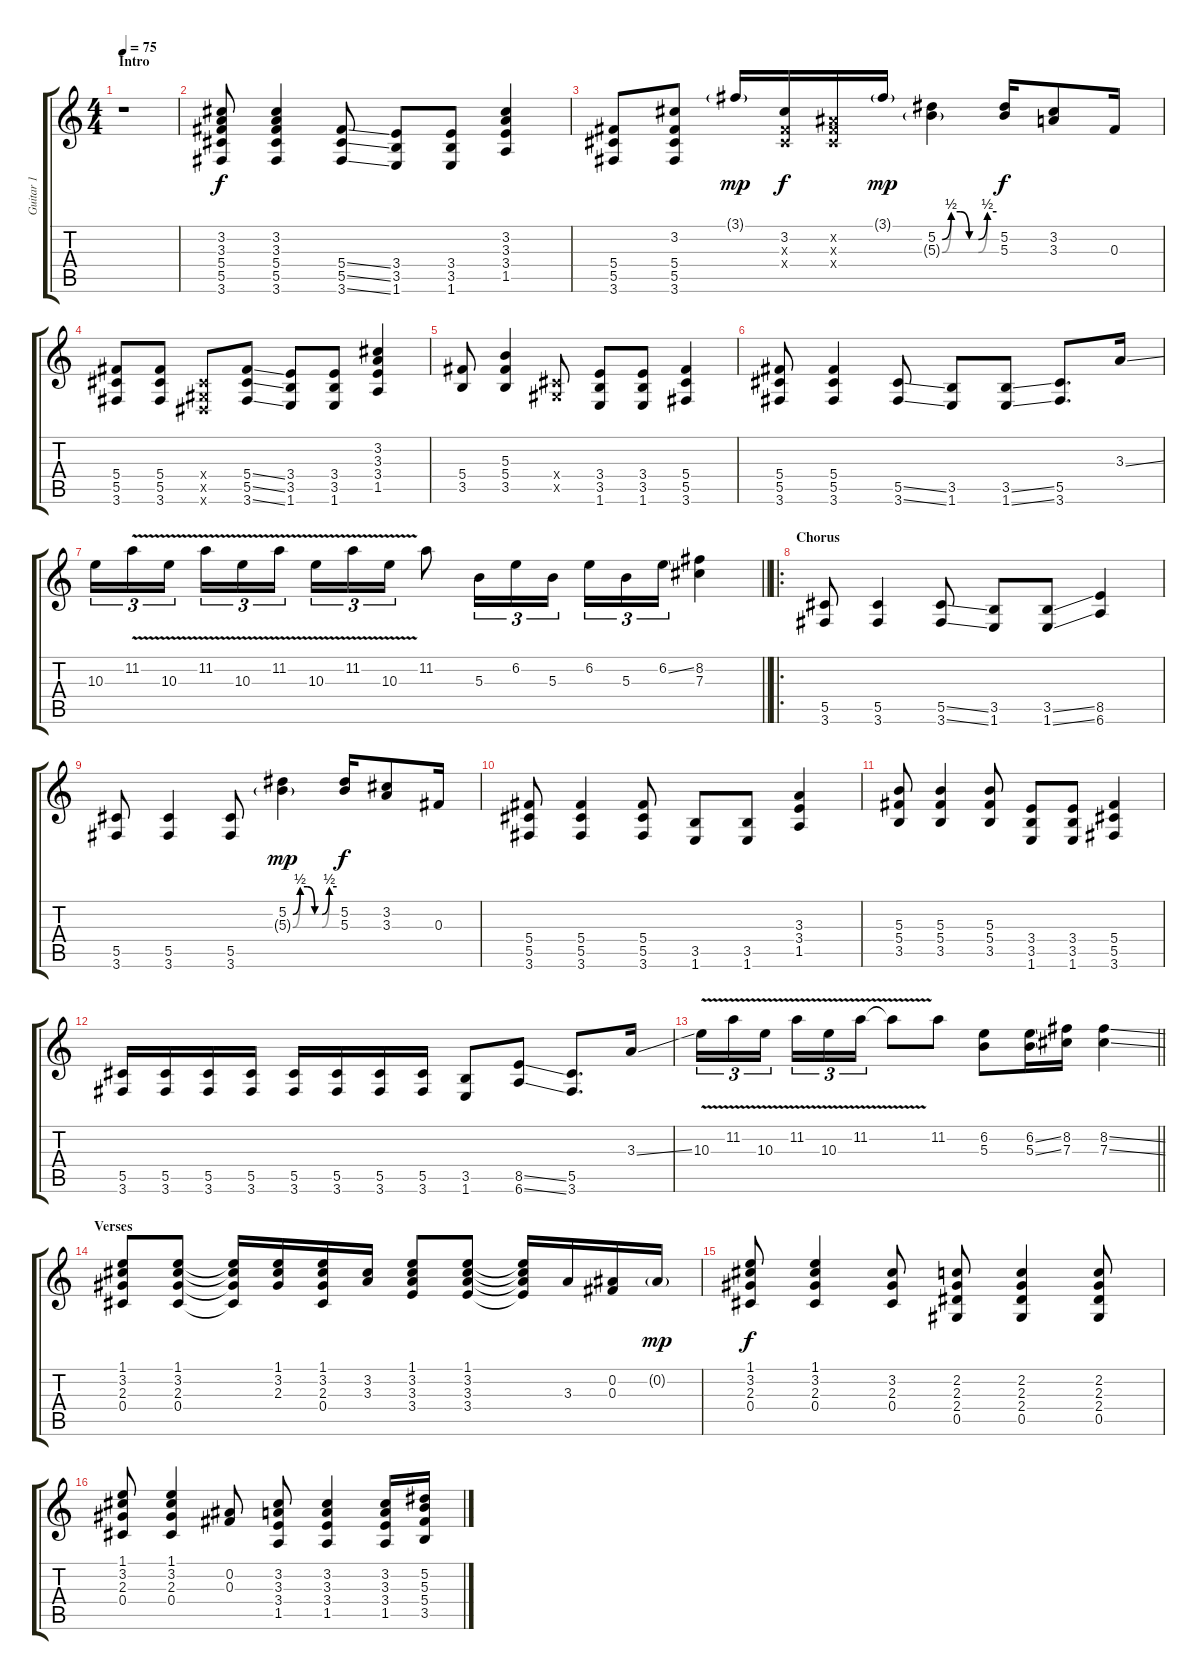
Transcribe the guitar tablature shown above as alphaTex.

\track ("Guitar 1" "Guitar 1") {instrument acousticguitarsteel}
\staff {score tabs}
\tuning (Eb4 Bb3 Gb3 Db3 Ab2 Eb2) {hide}
\ts (4 4)
\section ("" "Intro")
\tempo 75
\clef g2
\ks c
r.1{dy f instrument acousticguitarsteel} |
(3.2 3.3 5.4 5.5 3.6).8 (3.2 3.3 5.4 5.5 3.6).4 (5.4{ss} 5.5{ss} 3.6{ss}).8 (3.4 3.5 1.6).8 (3.4 3.5 1.6).8 (3.2 3.3 3.4 1.5).4 |
(5.4 5.5 3.6).8 (3.2 5.4 5.5 3.6).8 3.1{g}.16{dy mp} (3.2 0.3{x} 0.4{x}).16{dy f} (0.2{x} 0.3{x} 0.4{x}).16 3.1{g}.16{dy mp} (5.2{be (custom 0 0 10 2 20 2 30 0 40 0 50 2 60 2)} 5.3{be (custom 0 0 10 2 20 2 30 0 40 0 50 2 60 2) g}).4 (5.2 5.3).16{dy f} (3.2 3.3).8 0.3.16 |
(5.4 5.5 3.6).8 (5.4 5.5 3.6).8 (0.4{x} 0.5{x} 0.6{x}).8 (5.4{ss} 5.5{ss} 3.6{ss}).8 (3.4 3.5 1.6).8 (3.4 3.5 1.6).8 (3.2 3.3 3.4 1.5).4 |
(5.4 3.5).8 (5.3 5.4 3.5).4 (0.4{x} 0.5{x}).8 (3.4 3.5 1.6).8 (3.4 3.5 1.6).8 (5.4 5.5 3.6).4 |
(5.4 5.5 3.6).8 (5.4 5.5 3.6).4 (5.5{ss} 3.6{ss}).8 (3.5 1.6).8 (3.5{ss} 1.6{ss}).8 (5.5 3.6).8{d} 3.3{ss}.16 |
\barLineRight lightlight
10.3.16{tu (3 2)} 11.2{v}.16{tu (3 2)} 10.3{v}.16{tu (3 2) beam splitsecondary} 11.2{v}.16{tu (3 2)} 10.3{v}.16{tu (3 2)} 11.2{v}.16{tu (3 2)} 10.3{v}.16{tu (3 2)} 11.2{v}.16{tu (3 2)} 10.3{v}.16{tu (3 2)} 11.2.8 5.3.16{tu (3 2)} 6.2.16{tu (3 2)} 5.3.16{tu (3 2) beam splitsecondary} 6.2.16{tu (3 2)} 5.3.16{tu (3 2)} 6.2{ss}.16{tu (3 2)} (8.2 7.3).4 |
\ro
\section ("" "Chorus")
(5.5 3.6).8 (5.5 3.6).4 (5.5{ss} 3.6{ss}).8 (3.5 1.6).8 (3.5{ss} 1.6{ss}).8 (8.5 6.6).4 |
(5.5 3.6).8 (5.5 3.6).4 (5.5 3.6).8 (5.2{be (custom 0 0 10 2 20 2 30 0 40 0 50 2 60 2)} 5.3{be (custom 0 0 10 2 20 2 30 0 40 0 50 2 60 2) g}).4{dy mp} (5.2 5.3).16{dy f} (3.2 3.3).8 0.3.16 |
(5.4 5.5 3.6).8 (5.4 5.5 3.6).4 (5.4 5.5 3.6).8 (3.5 1.6).8 (3.5 1.6).8 (3.3 3.4 1.5).4 |
(5.3 5.4 3.5).8 (5.3 5.4 3.5).4 (5.3 5.4 3.5).8 (3.4 3.5 1.6).8 (3.4 3.5 1.6).8 (5.4 5.5 3.6).4 |
(5.5 3.6).16 (5.5 3.6).16 (5.5 3.6).16 (5.5 3.6).16 (5.5 3.6).16 (5.5 3.6).16 (5.5 3.6).16 (5.5 3.6).16 (3.5 1.6).8 (8.5{ss} 6.6{ss}).8 (5.5 3.6).8{d} 3.3{ss}.16 |
\barLineRight lightlight
10.3{v}.16{tu (3 2)} 11.2{v}.16{tu (3 2)} 10.3{v}.16{tu (3 2) beam splitsecondary} 11.2{v}.16{tu (3 2)} 10.3{v}.16{tu (3 2)} 11.2{v}.16{tu (3 2)} 11.2{t}.8 11.2.8 (6.2 5.3).8 (6.2{ss} 5.3{ss}).16 (8.2 7.3).16 (8.2{ss} 7.3{ss}).4 |
\section ("" "Verses")
(1.1 3.2 2.3 0.4).8 (1.1 3.2 2.3 0.4).8 (1.1{t} 3.2{t} 2.3{t} 0.4{t}).16 (1.1 3.2 2.3).16 (1.1 3.2 2.3 0.4).16 (3.2 3.3).16 (1.1 3.2 3.3 3.4).8 (1.1 3.2 3.3 3.4).8 (1.1{t} 3.2{t} 3.3{t} 3.4{t}).16 3.3.16 (0.2 0.3).16 0.2{g}.16{dy mp} |
(1.1 3.2 2.3 0.4).8{dy f} (1.1 3.2 2.3 0.4).4 (3.2 2.3 0.4).8 (2.2 2.3 2.4 0.5).8 (2.2 2.3 2.4 0.5).4 (2.2 2.3 2.4 0.5).8 |
(1.1 3.2 2.3 0.4).8 (1.1 3.2 2.3 0.4).4 (0.2 0.3).8 (3.2 3.3 3.4 1.5).8 (3.2 3.3 3.4 1.5).4 (3.2 3.3 3.4 1.5).16 (5.2 5.3 5.4 3.5).16
